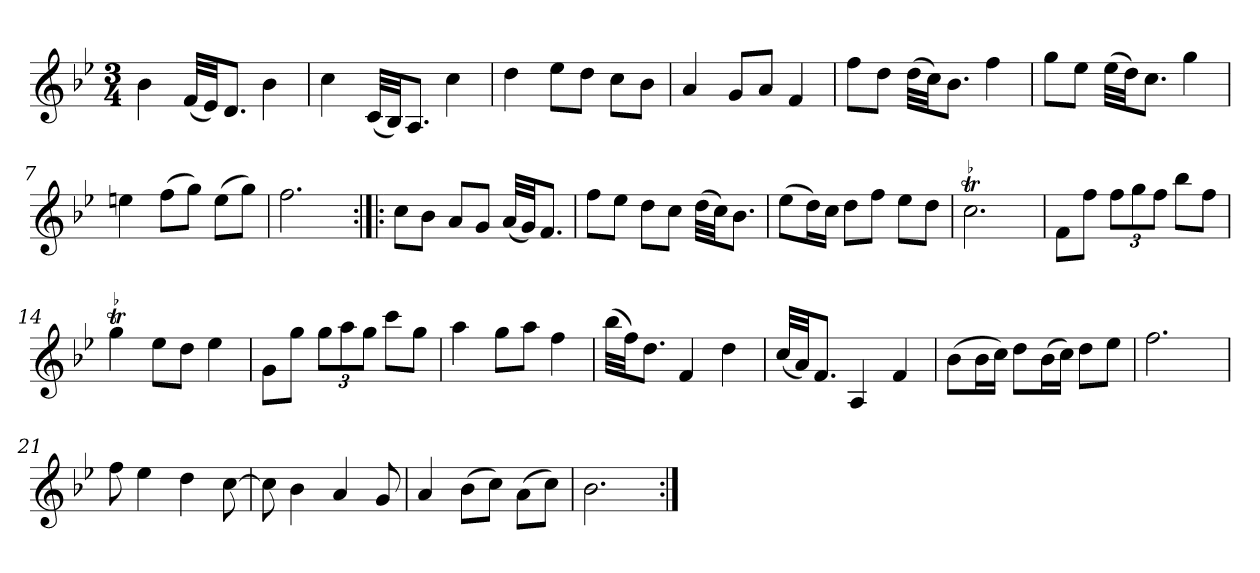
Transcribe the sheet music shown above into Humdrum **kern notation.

**kern
*part1
*staff1
*clefG2
*k[b-e-]
*B-:
*M3/4
*MM120
=1
4b-
(32f/LLL
32e-/JJ)
8.d/J
4b-
=2
4cc
(32c/LLL
32B-/JJ)
8.A/J
4cc
=3
4dd
8ee-\L
8dd\J
8cc\L
8b-\J
=4
4a
8g/L
8a/J
4f
=5
8ff\L
8dd\J
(32dd\LLL
32cc\JJ)
8.b-\J
4ff
=6
8gg\L
8ee-\J
(32ee-\LLL
32dd\JJ)
8.cc\J
4gg
=7
4een
(8ff\L
8gg\J)
(8ee\L
8gg\J)
=8
2.ff
=9:|!|:
8cc\L
8b-\J
8a/L
8g/J
(32a/LLL
32g/JJ)
8.f/J
=10
8ff\L
8ee-\J
8dd\L
8cc\J
(32dd\LLL
32cc\JJ)
8.b-\J
=11
(8ee-\L
16dd\L)
16cc\JJ
8dd\L
8ff\J
8ee-\L
8dd\J
=12
!LO:TR:acc=-
2.cct
=13
8f\L
8ff\J
12ff\L
12gg\
12ff\J
8bb-\L
8ff\J
=14
!LO:TR:acc=-
4ggt
8ee-\L
8dd\J
4ee-
=15
8g\L
8gg\J
12gg\L
12aa\
12gg\J
8ccc\L
8gg\J
=16
4aa
8gg\L
8aa\J
4ff
=17
(32bb-\LLL
32ff\JJ)
8.dd\J
4f
4dd
=18
(32cc/LLL
32a/JJ)
8.f/J
4A
4f
=19
(8b-\L
16b-\L
16cc\JJ)
8dd\L
(16b-\L
16cc\JJ)
8dd\L
8ee-\J
=20
2.ff
=21
8ff
4ee-
4dd
[8cc
=22
8cc]
4b-
4a
8g
=23
4a
(8b-\L
8cc\J)
(8a\L
8cc\J)
=24
2.b-
=:|!
*-
